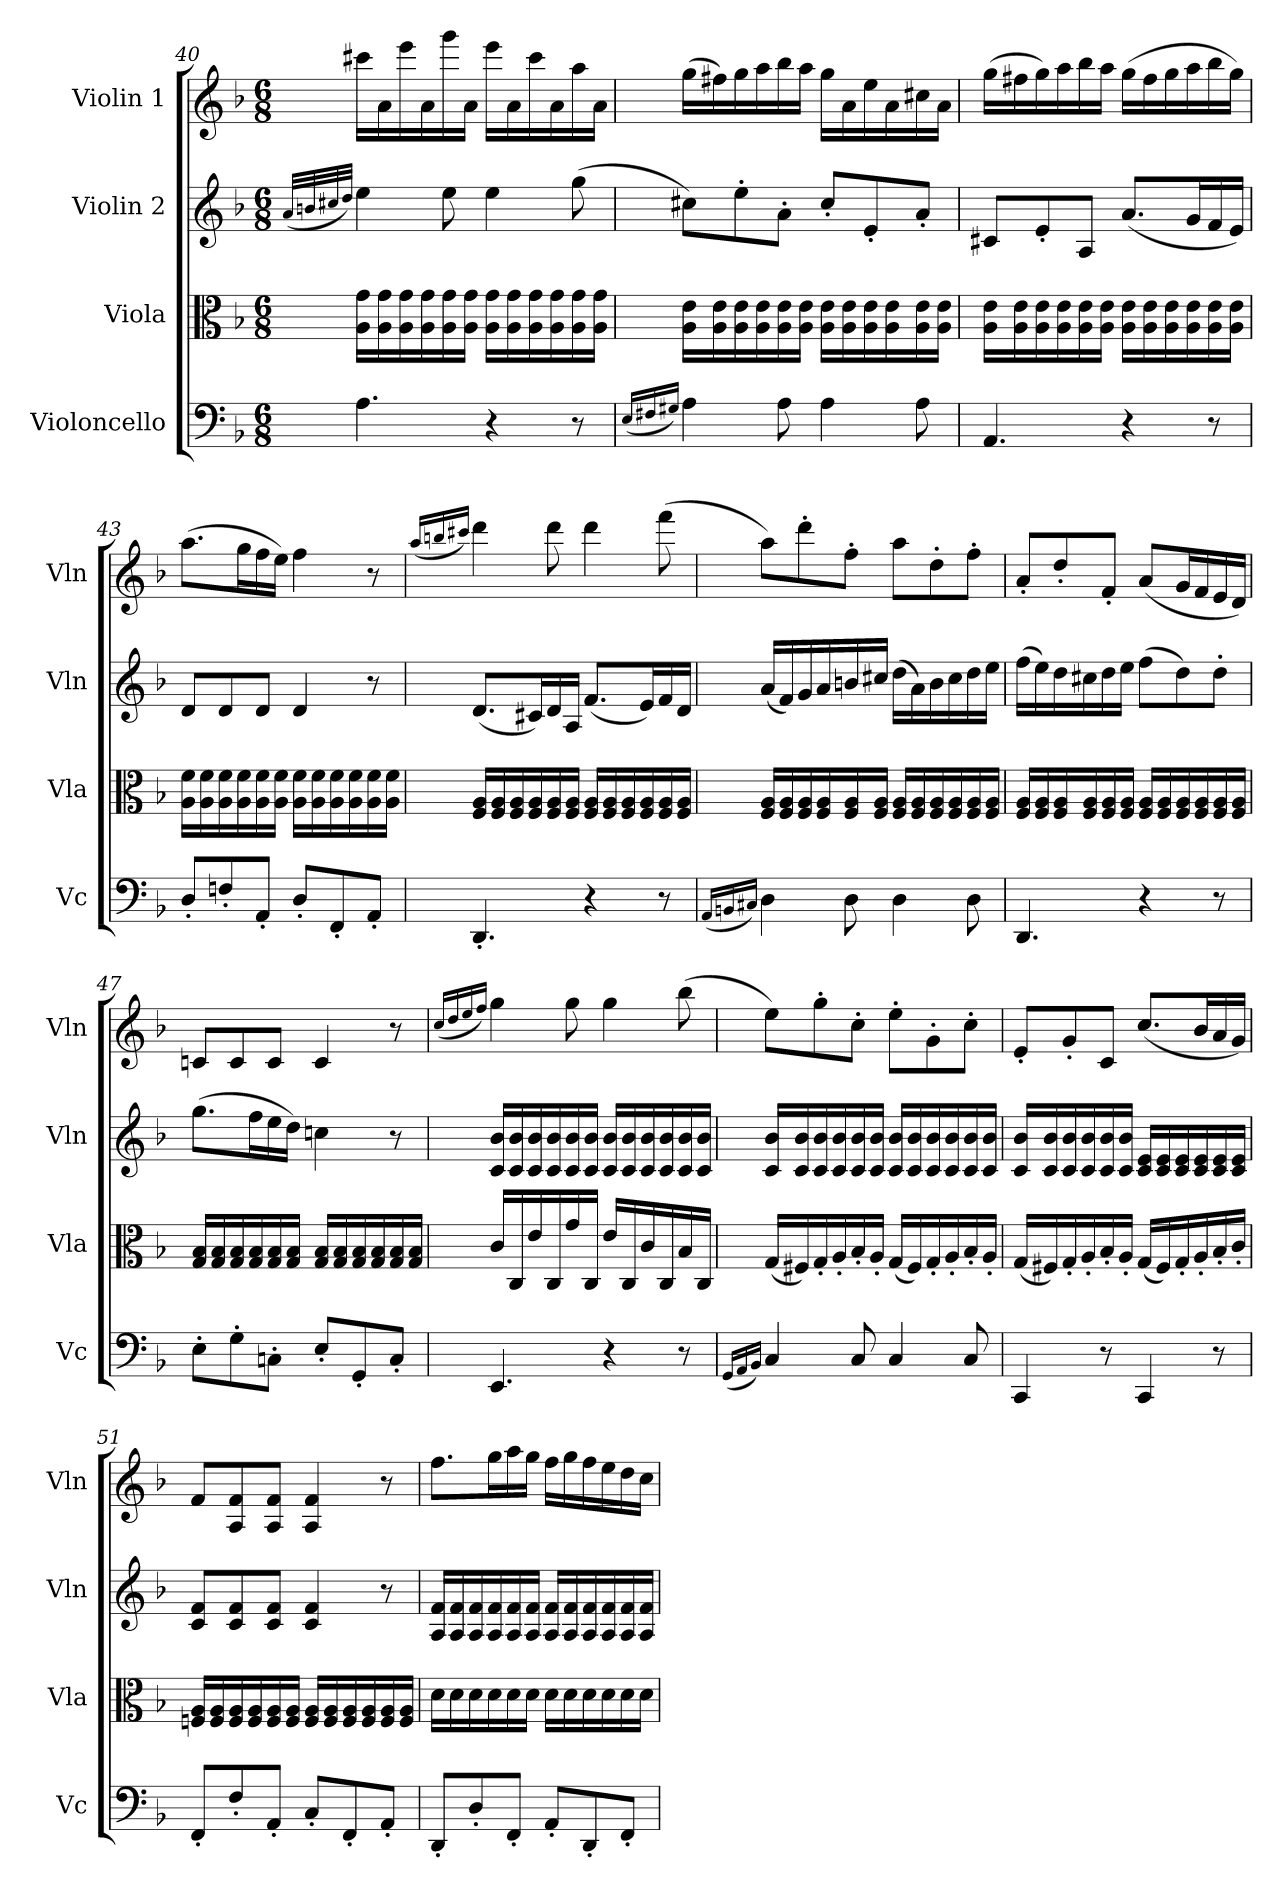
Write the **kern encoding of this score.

**kern	**kern	**kern	**kern
*part4	*part3	*part2	*part1
*staff4	*staff3	*staff2	*staff1
*I"Violoncello	*I"Viola	*I"Violin 2	*I"Violin 1
*I'Vc	*I'Vla	*I'Vln	*I'Vln
*clefF4	*clefC3	*clefG2	*clefG2
*k[b-]	*k[b-]	*k[b-]	*k[b-]
*M6/8	*M6/8	*M6/8	*M6/8
=40	=40	=40	=40
.	.	(32qa/LLL	.
.	.	32qbn/	.
.	.	32qcc#X/	.
.	.	32qdd/JJJ)	.
4.A\	16A\ 16g\LL	4ee\	16ccc#X\LL
.	16A\ 16g\	.	16a\
.	16A\ 16g\	.	16eee\
.	16A\ 16g\	.	16a\
.	16A\ 16g\	8ee\	16ggg\
.	16A\ 16g\JJ	.	16a\JJ
4r	16A\ 16g\LL	4ee\	16eee\LL
.	16A\ 16g\	.	16a\
.	16A\ 16g\	.	16ccc#\
.	16A\ 16g\	.	16a\
8r	16A\ 16g\	(>8gg\	16aa\
.	16A\ 16g\JJ	.	16a\JJ
=41	=41	=41	=41
(16qE/LL	.	.	.
16qF#X/	.	.	.
16qG#X/JJ)	.	.	.
4A\	16A\ 16e\LL	8cc#X\L)	(>16gg\LL
.	16A\ 16e\	.	16ff#X\)
.	16A\ 16e\	8ee'\	16gg\
.	16A\ 16e\	.	16aa\
8A\	16A\ 16e\	8a'\J	16bb-\
.	16A\ 16e\JJ	.	16aa\JJ
4A\	16A\ 16e\LL	8cc#'/L	16gg\LL
.	16A\ 16e\	.	16a\
.	16A\ 16e\	8e'/	16ee\
.	16A\ 16e\	.	16a\
8A\	16A\ 16e\	8a'/J	16cc#X\
.	16A\ 16e\JJ	.	16a\JJ
!!LO:PB:g=z
=42	=42	=42	=42
4.AA/	16A\ 16e\LL	8c#X/L	(>16gg\LL
.	16A\ 16e\	.	16ff#X\
.	16A\ 16e\	8e'/	16gg\)
.	16A\ 16e\	.	16aa\
.	16A\ 16e\	8A/J	16bb-\
.	16A\ 16e\JJ	.	16aa\JJ
4r	16A\ 16e\LL	(<8.a/L	(>16gg\LL
.	16A\ 16e\	.	16ff#\
.	16A\ 16e\	.	16gg\
.	16A\ 16e\	16g/L	16aa\
8r	16A\ 16e\	16f/	16bb-\
.	16A\ 16e\JJ	16e/JJ)	16gg\JJ)
!!LO:LB:g=z
=43	=43	=43	=43
8D'/L	16A\ 16f\LL	8d/L	(>8.aa\L
.	16A\ 16f\	.	.
8Fn'/	16A\ 16f\	8d/	.
.	16A\ 16f\	.	16gg\L
8AA'/J	16A\ 16f\	8d/J	16ff\
.	16A\ 16f\JJ	.	16ee\JJ)
8D'/L	16A\ 16f\LL	4d/	4ff\
.	16A\ 16f\	.	.
8FF'/	16A\ 16f\	.	.
.	16A\ 16f\	.	.
8AA'/J	16A\ 16f\	8r	8r
.	16A\ 16f\JJ	.	.
=44	=44	=44	=44
.	.	.	(16qaa/LL
.	.	.	16qbbn/
.	.	.	16qccc#X/JJ)
4.DD'/	16F/ 16A/LL	(<8.d/L	4ddd\
.	16F/ 16A/	.	.
.	16F/ 16A/	.	.
.	16F/ 16A/	16c#X/L)	.
.	16F/ 16A/	16d/	8ddd\
.	16F/ 16A/JJ	16A/JJ	.
4r	16F/ 16A/LL	(<8.f/L	4ddd\
.	16F/ 16A/	.	.
.	16F/ 16A/	.	.
.	16F/ 16A/	16e/L)	.
8r	16F/ 16A/	16f/	(>8fff\
.	16F/ 16A/JJ	16d/JJ	.
=45	=45	=45	=45
(16qAA/LL	.	.	.
16qBBn/	.	.	.
16qC#X/JJ)	.	.	.
4D\	16F/ 16A/LL	(<16a/LL	8aa\L)
.	16F/ 16A/	16f/)	.
.	16F/ 16A/	16g/	8ddd'\
.	16F/ 16A/	16a/	.
8D\	16F/ 16A/	16bn/	8ff'\J
.	16F/ 16A/JJ	16cc#X/JJ	.
4D\	16F/ 16A/LL	(>16dd\LL	8aa\L
.	16F/ 16A/	16a\)	.
.	16F/ 16A/	16b\	8dd'\
.	16F/ 16A/	16cc#\	.
8D\	16F/ 16A/	16dd\	8ff'\J
.	16F/ 16A/JJ	16ee\JJ	.
!!LO:LB:g=z
=46	=46	=46	=46
4.DD/	16F/ 16A/LL	(>16ff\LL	8a'/L
.	16F/ 16A/	16ee\)	.
.	16F/ 16A/	16dd\	8dd'/
.	16F/ 16A/	16cc#X\	.
.	16F/ 16A/	16dd\	8f'/J
.	16F/ 16A/JJ	16ee\JJ	.
4r	16F/ 16A/LL	(>8ff\L	(<8a/L
.	16F/ 16A/	.	.
.	16F/ 16A/	8dd\)	16g/L
.	16F/ 16A/	.	16f/
8r	16F/ 16A/	8dd'\J	16e/
.	16F/ 16A/JJ	.	16d/JJ)
!!LO:LB:g=z
=47	=47	=47	=47
8E'\L	16G/ 16B-/LL	(>8.gg\L	8cn/L
.	16G/ 16B-/	.	.
8G'\	16G/ 16B-/	.	8c/
.	16G/ 16B-/	16ff\L	.
8Cn'\J	16G/ 16B-/	16ee\	8c/J
.	16G/ 16B-/JJ	16dd\JJ)	.
8E'/L	16G/ 16B-/LL	4ccn\	4c/
.	16G/ 16B-/	.	.
8GG'/	16G/ 16B-/	.	.
.	16G/ 16B-/	.	.
8C'/J	16G/ 16B-/	8r	8r
.	16G/ 16B-/JJ	.	.
=48	=48	=48	=48
.	.	.	(16qcc/LL
.	.	.	16qdd/
.	.	.	16qee/
.	.	.	16qff/JJ)
4.EE/	16c/LL	16c/ 16b-/LL	4gg\
.	16C/	16c/ 16b-/	.
.	16e/	16c/ 16b-/	.
.	16C/	16c/ 16b-/	.
.	16g/	16c/ 16b-/	8gg\
.	16C/JJ	16c/ 16b-/JJ	.
4r	16e/LL	16c/ 16b-/LL	4gg\
.	16C/	16c/ 16b-/	.
.	16c/	16c/ 16b-/	.
.	16C/	16c/ 16b-/	.
8r	16B-/	16c/ 16b-/	(8bb-\
.	16C/JJ	16c/ 16b-/JJ	.
=49	=49	=49	=49
(16qGG/LL	.	.	.
16qAA/	.	.	.
16qBB-/JJ)	.	.	.
4C/	(<16G/LL	16c/ 16b-/LL	8ee\L)
.	16F#X/)	16c/ 16b-/	.
.	16G'/	16c/ 16b-/	8gg'\
.	16A'/	16c/ 16b-/	.
8C/	16B-'/	16c/ 16b-/	8cc'\J
.	16A'/JJ	16c/ 16b-/JJ	.
4C/	(<16G/LL	16c/ 16b-/LL	8ee'\L
.	16F#/)	16c/ 16b-/	.
.	16G'/	16c/ 16b-/	8g'\
.	16A'/	16c/ 16b-/	.
8C/	16B-'/	16c/ 16b-/	8cc'\J
.	16A'/JJ	16c/ 16b-/JJ	.
!!LO:LB:g=z
=50	=50	=50	=50
4CC/	(<16G/LL	16c/ 16b-/LL	8e'/L
.	16F#X/)	16c/ 16b-/	.
.	16G'/	16c/ 16b-/	8g'/
.	16A'/	16c/ 16b-/	.
8r	16B-'/	16c/ 16b-/	8c/J
.	16A'/JJ	16c/ 16b-/JJ	.
4CC/	(<16G/LL	16c/ 16e/LL	(<8.cc/L
.	16F#/)	16c/ 16e/	.
.	16G'/	16c/ 16e/	.
.	16A'/	16c/ 16e/	16b-/L
8r	16B-'/	16c/ 16e/	16a/
.	16c'/JJ	16c/ 16e/JJ	16g/JJ)
!!LO:PB:g=z
=51	=51	=51	=51
8FF'/L	16Fn/ 16A/LL	8c/ 8f/L	8f/L
.	16F/ 16A/	.	.
8F'/	16F/ 16A/	8c/ 8f/	8A/ 8f/
.	16F/ 16A/	.	.
8AA'/J	16F/ 16A/	8c/ 8f/J	8A/ 8f/J
.	16F/ 16A/JJ	.	.
8C'/L	16F/ 16A/LL	4c/ 4f/	4A/ 4f/
.	16F/ 16A/	.	.
8FF'/	16F/ 16A/	.	.
.	16F/ 16A/	.	.
8AA'/J	16F/ 16A/	8r	8r
.	16F/ 16A/JJ	.	.
=52	=52	=52	=52
8DD'/L	16d\LL	16A/ 16f/LL	8.ff\L
.	16d\	16A/ 16f/	.
8D'/	16d\	16A/ 16f/	.
.	16d\	16A/ 16f/	16gg\L
8FF'/J	16d\	16A/ 16f/	16aa\
.	16d\JJ	16A/ 16f/JJ	16gg\JJ
8AA'/L	16d\LL	16A/ 16f/LL	16ff\LL
.	16d\	16A/ 16f/	16gg\
8DD'/	16d\	16A/ 16f/	16ff\
.	16d\	16A/ 16f/	16ee\
8FF'/J	16d\	16A/ 16f/	16dd\
.	16d\JJ	16A/ 16f/JJ	16cc\JJ
=	=	=	=
*-	*-	*-	*-
